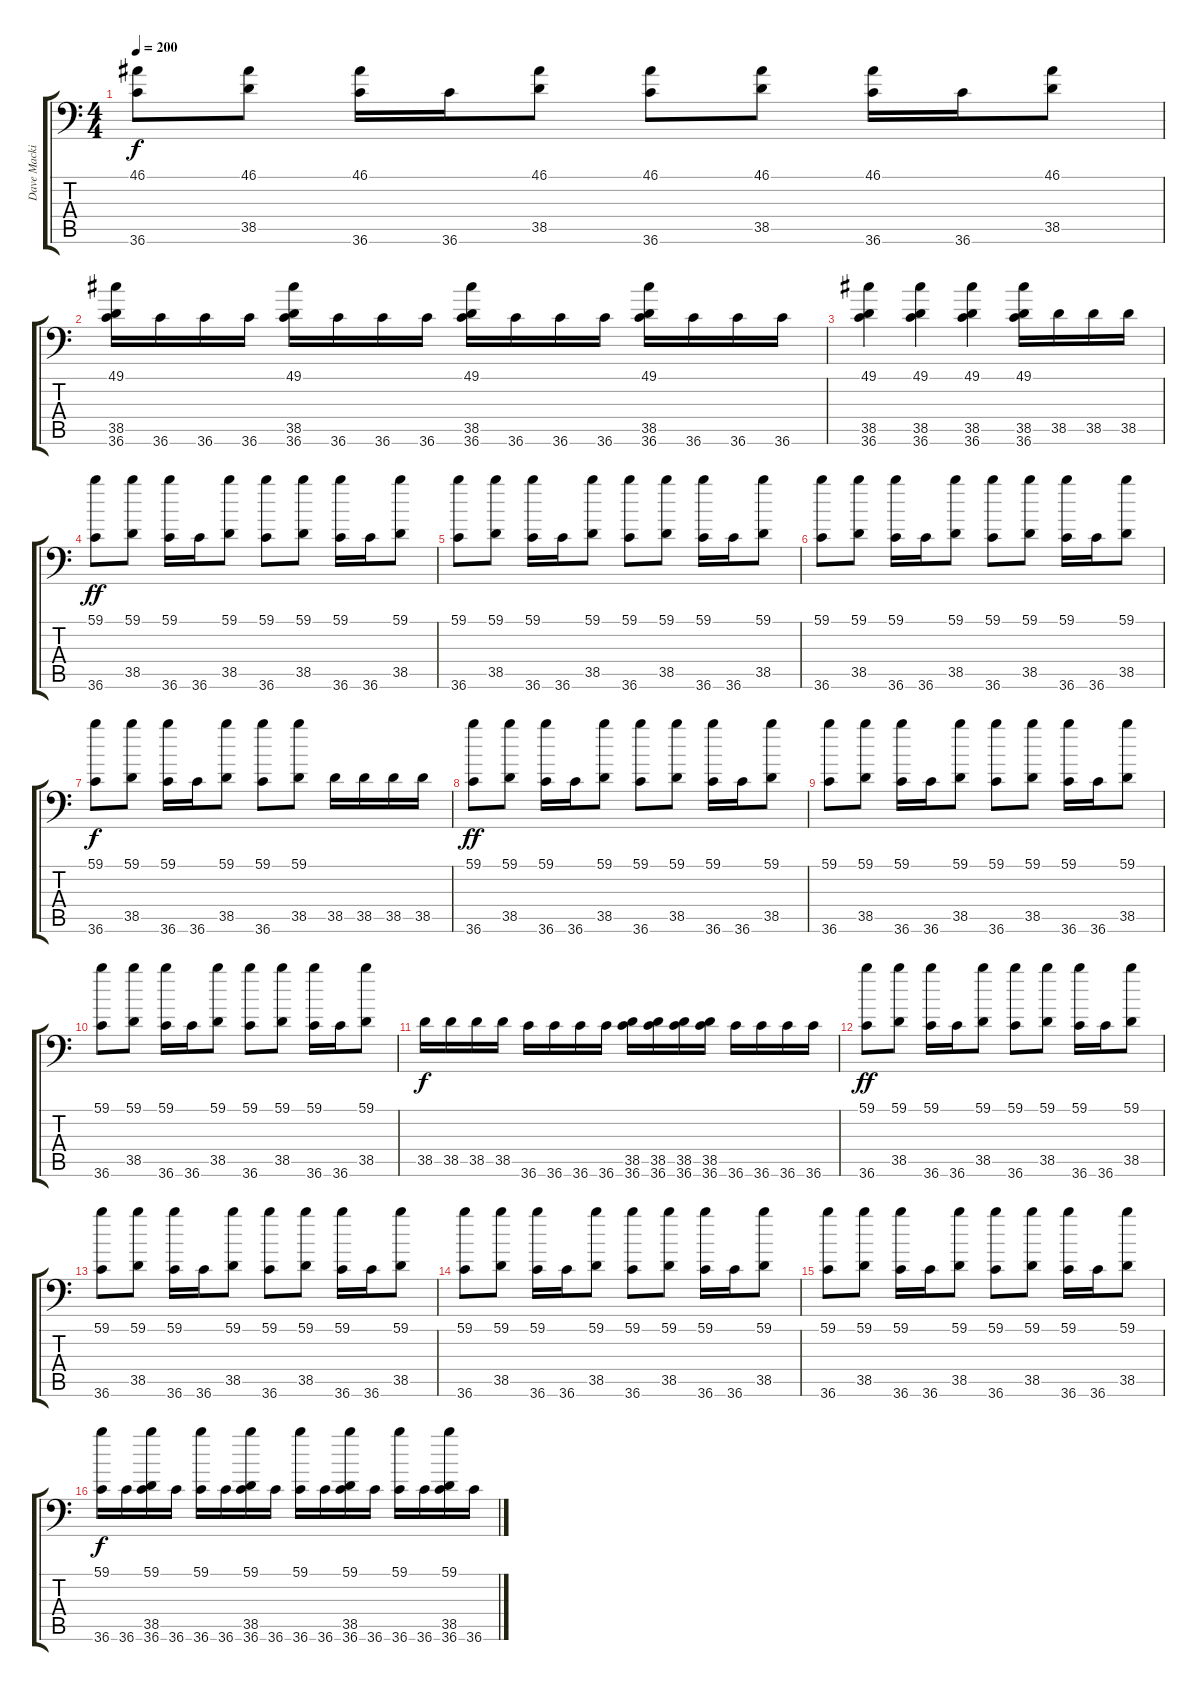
\track ("Dave Mackintosh | Drums" "Dave Macki") {instrument acousticgrandpiano}
\staff {score tabs}
\tuning (C-1 C-1 C-1 C-1 C-1 C-1) {hide}
\ts (4 4)
\tempo 200
\clef f4
\ks c
(46.1 36.6).8{dy f} (46.1 38.5).8 (46.1 36.6).16 36.6.16 (46.1 38.5).8 (46.1 36.6).8 (46.1 38.5).8 (46.1 36.6).16 36.6.16 (46.1 38.5).8 |
(49.1 38.5 36.6).16 36.6.16 36.6.16 36.6.16 (49.1 38.5 36.6).16 36.6.16 36.6.16 36.6.16 (49.1 38.5 36.6).16 36.6.16 36.6.16 36.6.16 (49.1 38.5 36.6).16 36.6.16 36.6.16 36.6.16 |
(49.1 38.5 36.6).4 (49.1 38.5 36.6).4 (49.1 38.5 36.6).4 (49.1 38.5 36.6).16 38.5.16 38.5.16 38.5.16 |
(59.1 36.6).8{dy ff} (59.1 38.5).8 (59.1 36.6).16 36.6.16 (59.1 38.5).8 (59.1 36.6).8 (59.1 38.5).8 (59.1 36.6).16 36.6.16 (59.1 38.5).8 |
(59.1 36.6).8 (59.1 38.5).8 (59.1 36.6).16 36.6.16 (59.1 38.5).8 (59.1 36.6).8 (59.1 38.5).8 (59.1 36.6).16 36.6.16 (59.1 38.5).8 |
(59.1 36.6).8 (59.1 38.5).8 (59.1 36.6).16 36.6.16 (59.1 38.5).8 (59.1 36.6).8 (59.1 38.5).8 (59.1 36.6).16 36.6.16 (59.1 38.5).8 |
(59.1 36.6).8{dy f} (59.1 38.5).8 (59.1 36.6).16 36.6.16 (59.1 38.5).8 (59.1 36.6).8 (59.1 38.5).8 38.5.16 38.5.16 38.5.16 38.5.16 |
(59.1 36.6).8{dy ff} (59.1 38.5).8 (59.1 36.6).16 36.6.16 (59.1 38.5).8 (59.1 36.6).8 (59.1 38.5).8 (59.1 36.6).16 36.6.16 (59.1 38.5).8 |
(59.1 36.6).8 (59.1 38.5).8 (59.1 36.6).16 36.6.16 (59.1 38.5).8 (59.1 36.6).8 (59.1 38.5).8 (59.1 36.6).16 36.6.16 (59.1 38.5).8 |
(59.1 36.6).8 (59.1 38.5).8 (59.1 36.6).16 36.6.16 (59.1 38.5).8 (59.1 36.6).8 (59.1 38.5).8 (59.1 36.6).16 36.6.16 (59.1 38.5).8 |
38.5.16{dy f} 38.5.16 38.5.16 38.5.16 36.6.16 36.6.16 36.6.16 36.6.16 (38.5 36.6).16 (38.5 36.6).16 (38.5 36.6).16 (38.5 36.6).16 36.6.16 36.6.16 36.6.16 36.6.16 |
(59.1 36.6).8{dy ff} (59.1 38.5).8 (59.1 36.6).16 36.6.16 (59.1 38.5).8 (59.1 36.6).8 (59.1 38.5).8 (59.1 36.6).16 36.6.16 (59.1 38.5).8 |
(59.1 36.6).8 (59.1 38.5).8 (59.1 36.6).16 36.6.16 (59.1 38.5).8 (59.1 36.6).8 (59.1 38.5).8 (59.1 36.6).16 36.6.16 (59.1 38.5).8 |
(59.1 36.6).8 (59.1 38.5).8 (59.1 36.6).16 36.6.16 (59.1 38.5).8 (59.1 36.6).8 (59.1 38.5).8 (59.1 36.6).16 36.6.16 (59.1 38.5).8 |
(59.1 36.6).8 (59.1 38.5).8 (59.1 36.6).16 36.6.16 (59.1 38.5).8 (59.1 36.6).8 (59.1 38.5).8 (59.1 36.6).16 36.6.16 (59.1 38.5).8 |
(59.1 36.6).16{dy f} 36.6.16 (59.1 38.5 36.6).16 36.6.16 (59.1 36.6).16 36.6.16 (59.1 38.5 36.6).16 36.6.16 (59.1 36.6).16 36.6.16 (59.1 38.5 36.6).16 36.6.16 (59.1 36.6).16 36.6.16 (59.1 38.5 36.6).16 36.6.16
